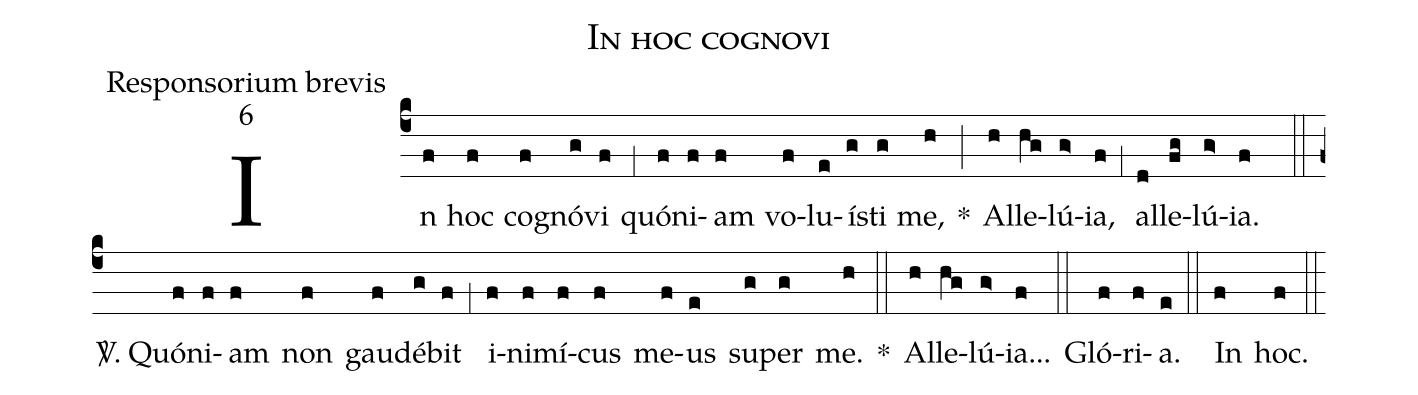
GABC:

name:In hoc cognovi;
office-part:Responsorium brevis;
mode:6;
%%
(c4) In(f) hoc(f) co(f)gnó(g)vi(f) (,1) quó(f)ni(f)am(f) vo(f)lu(e)í(g)sti(g) me,(h) *(;) Al(h)le(hg)lú(g>)ia,(f) (,1) al(d)le(fg)lú(g>)ia.(f) (::)

<sp>V/</sp>. Quó(f)ni(f)am(f) non(f) gau(f)dé(g)bit(f) (,1) i(f)ni(f)mí(f)cus(f) me(f)us(e) su(g)per(g) me.(h) *(::) Al(h)le(hg)lú(g>)ia...(f) (::)

Gló(f)ri(f)a.(e) (::)
In(f) hoc.(f) (::)
